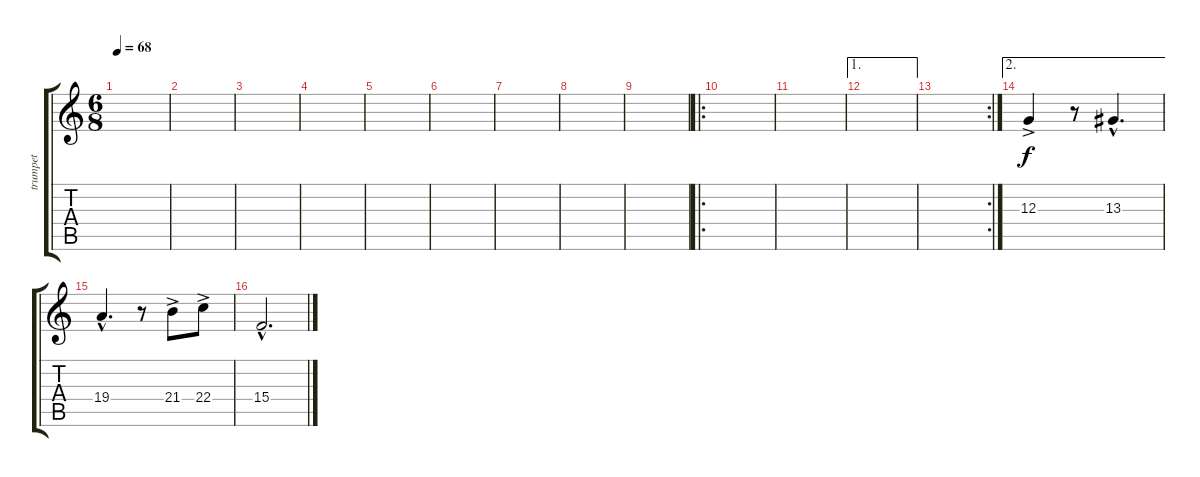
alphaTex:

\track ("trumpet" "trumpet") {instrument trumpet}
\staff {score tabs}
\tuning (E4 B3 G3 D3 A2 E2) {hide}
\ts (6 8)
\tempo 68
\clef g2
\ks c
|
|
|
|
|
|
|
|
|
\ro
|
|
\ae 1
|
\rc 2
|
\ae 2
12.3{ac}.4 r.8 13.3{hac}.4{d} |
19.4{hac}.4{d} r.8 21.4{ac}.8 22.4{ac}.8 |
15.4{hac}.2{d dy f volume 6}
